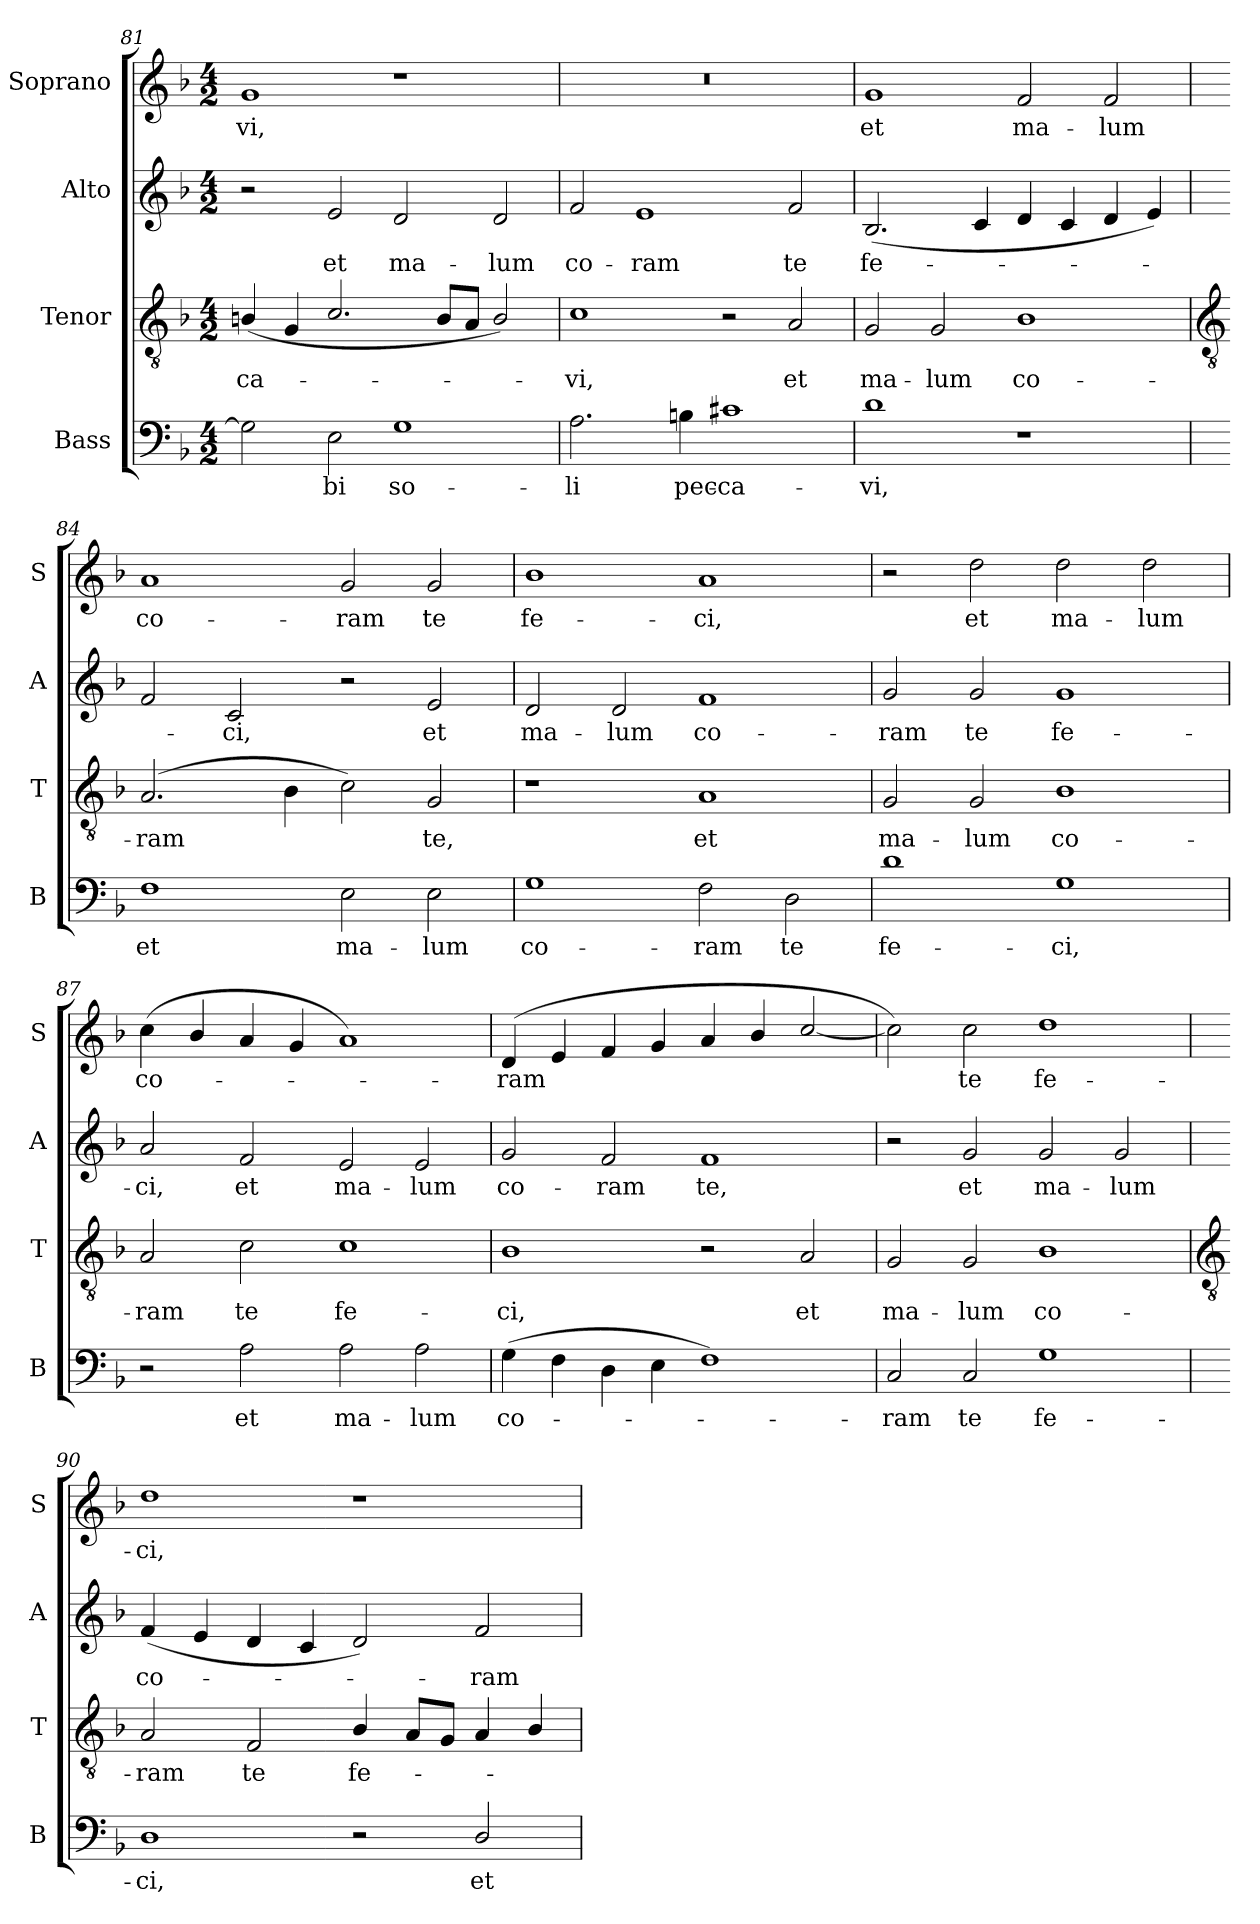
**kern	**text	**kern	**text	**kern	**text	**kern	**text
*part4	*part4	*part3	*part3	*part2	*part2	*part1	*part1
*staff4	*staff4	*staff3	*staff3	*staff2	*staff2	*staff1	*staff1
*I"Bass	*	*I"Tenor	*	*I"Alto	*	*I"Soprano	*
*I'B	*	*I'T	*	*I'A	*	*I'S	*
*clefF4	*	*clefGv2	*	*clefG2	*	*clefG2	*
*k[b-]	*	*k[b-]	*	*k[b-]	*	*k[b-]	*
*F:	*	*F:	*	*F:	*	*F:	*
*M4/2	*	*M4/2	*	*M4/2	*	*M4/2	*
=81	=81	=81	=81	=81	=81	=81	=81
!	!	!	!LO:LY:b	!	!	!	!LO:LY:b
2G]	.	(<4Bn/	-ca-	2r	.	1g	-vi,
.	.	4G	.	.	.	.	.
!	!LO:LY:b	!	!	!	!LO:LY:b	!	!
2E	bi	2.c/	.	2e	et	.	.
!	!LO:LY:b	!	!	!	!LO:LY:b	!	!
1G	so-	.	.	2d	ma-	1r	.
.	.	8BL	.	.	.	.	.
.	.	8AJ	.	.	.	.	.
!	!	!	!	!	!LO:LY:b	!	!
.	.	2B/)	.	2d	-lum	.	.
=82	=82	=82	=82	=82	=82	=82	=82
!	!LO:LY:b	!	!LO:LY:b	!	!LO:LY:b	!	!
2.A	-li	1c	vi,	2f	co-	0r	.
!	!	!	!	!	!LO:LY:b	!	!
.	.	.	.	1e	-ram	.	.
!	!LO:LY:b	!	!	!	!	!	!
4B	pec-	.	.	.	.	.	.
!	!LO:LY:b	!	!	!	!	!	!
1c#X	-ca-	2r	.	.	.	.	.
!	!	!	!LO:LY:b	!	!LO:LY:b	!	!
.	.	2A	et	2f	te	.	.
=83	=83	=83	=83	=83	=83	=83	=83
!	!LO:LY:b	!	!LO:LY:b	!	!LO:LY:b	!	!LO:LY:b
1d	-vi,	2G	ma-	(<2.B-	fe-	1g	et
!	!	!	!LO:LY:b	!	!	!	!
.	.	2G	-lum	.	.	.	.
.	.	.	.	4c	.	.	.
!	!	!	!LO:LY:b	!	!	!	!LO:LY:b
1r	.	1B-	co-	4d	.	2f	ma-
.	.	.	.	4c	.	.	.
!	!	!	!	!	!	!	!LO:LY:b
.	.	.	.	4d	.	2f	-lum
.	.	.	.	4e)	.	.	.
!!LO:LB:g=z
=84	=84	=84	=84	=84	=84	=84	=84
*	*	*clefGv2	*	*	*	*	*
!	!LO:LY:b	!	!LO:LY:b	!	!	!	!LO:LY:b
1F	et	(>2.A	-ram	2f	.	1a	co-
!	!	!	!	!	!LO:LY:b	!	!
.	.	.	.	2c	ci,	.	.
.	.	4B-	.	.	.	.	.
!	!LO:LY:b	!	!	!	!	!	!LO:LY:b
2E	ma-	2c)	.	2r	.	2g	-ram
!	!LO:LY:b	!	!LO:LY:b	!	!LO:LY:b	!	!LO:LY:b
2E	-lum	2G	te,	2e	et	2g	te
=85	=85	=85	=85	=85	=85	=85	=85
!	!LO:LY:b	!	!	!	!LO:LY:b	!	!LO:LY:b
1G	co-	1r	.	2d	ma-	1b-	fe-
!	!	!	!	!	!LO:LY:b	!	!
.	.	.	.	2d	-lum	.	.
!	!LO:LY:b	!	!LO:LY:b	!	!LO:LY:b	!	!LO:LY:b
2F	-ram	1A	et	1f	co-	1a	-ci,
!	!LO:LY:b	!	!	!	!	!	!
2D	te	.	.	.	.	.	.
=86	=86	=86	=86	=86	=86	=86	=86
!	!LO:LY:b	!	!LO:LY:b	!	!LO:LY:b	!	!
1d	fe-	2G	ma-	2g	-ram	2r	.
!	!	!	!LO:LY:b	!	!LO:LY:b	!	!LO:LY:b
.	.	2G	-lum	2g	te	2dd	et
!	!LO:LY:b	!	!LO:LY:b	!	!LO:LY:b	!	!LO:LY:b
1G	-ci,	1B-	co-	1g	fe-	2dd	ma-
!	!	!	!	!	!	!	!LO:LY:b
.	.	.	.	.	.	2dd	-lum
=87	=87	=87	=87	=87	=87	=87	=87
!	!	!	!LO:LY:b	!	!LO:LY:b	!	!LO:LY:b
2r	.	2A	-ram	2a	-ci,	(<4cc	co-
.	.	.	.	.	.	4b-/	.
!	!LO:LY:b	!	!LO:LY:b	!	!LO:LY:b	!	!
2A	et	2c	te	2f	et	4a	.
.	.	.	.	.	.	4g	.
!	!LO:LY:b	!	!LO:LY:b	!	!LO:LY:b	!	!
2A	ma-	1c	fe-	2e	ma-	1a)	.
!	!LO:LY:b	!	!	!	!LO:LY:b	!	!
2A	-lum	.	.	2e	-lum	.	.
=88	=88	=88	=88	=88	=88	=88	=88
!	!LO:LY:b	!	!LO:LY:b	!	!LO:LY:b	!	!LO:LY:b
(>4G	co-	1B-	-ci,	2g	co-	(<4d	ram
4F	.	.	.	.	.	4e	.
!	!	!	!	!	!LO:LY:b	!	!
4D	.	.	.	2f	-ram	4f	.
4E	.	.	.	.	.	4g	.
!	!	!	!	!	!LO:LY:b	!	!
1F)	.	2r	.	1f	te,	4a	.
.	.	.	.	.	.	4b-/	.
!	!	!	!LO:LY:b	!	!	!	!
.	.	2A	et	.	.	[2cc/	.
=89	=89	=89	=89	=89	=89	=89	=89
!	!LO:LY:b	!	!LO:LY:b	!	!	!	!
2C	ram	2G	ma-	2r	.	2cc])	.
!	!LO:LY:b	!	!LO:LY:b	!	!LO:LY:b	!	!LO:LY:b
2C	te	2G	-lum	2g	et	2cc	te
!	!LO:LY:b	!	!LO:LY:b	!	!LO:LY:b	!	!LO:LY:b
1G	fe-	1B-	co-	2g	ma-	1dd	fe-
!	!	!	!	!	!LO:LY:b	!	!
.	.	.	.	2g	-lum	.	.
!!LO:LB:g=z
=90	=90	=90	=90	=90	=90	=90	=90
*	*	*clefGv2	*	*	*	*	*
!	!LO:LY:b	!	!LO:LY:b	!	!LO:LY:b	!	!LO:LY:b
1D	-ci,	2A	-ram	(<4f	co-	1dd	-ci,
.	.	.	.	4e	.	.	.
!	!	!	!LO:LY:b	!	!	!	!
.	.	2F	te	4d	.	.	.
.	.	.	.	4c	.	.	.
!	!	!	!LO:LY:b	!	!	!	!
2r	.	4B-/	fe-	2d)	.	1r	.
.	.	8AL	.	.	.	.	.
.	.	8GJ	.	.	.	.	.
!	!LO:LY:b	!	!	!	!LO:LY:b	!	!
2D/	et	4A	.	2f	ram	.	.
.	.	4B-/	.	.	.	.	.
=	=	=	=	=	=	=	=
*-	*-	*-	*-	*-	*-	*-	*-
